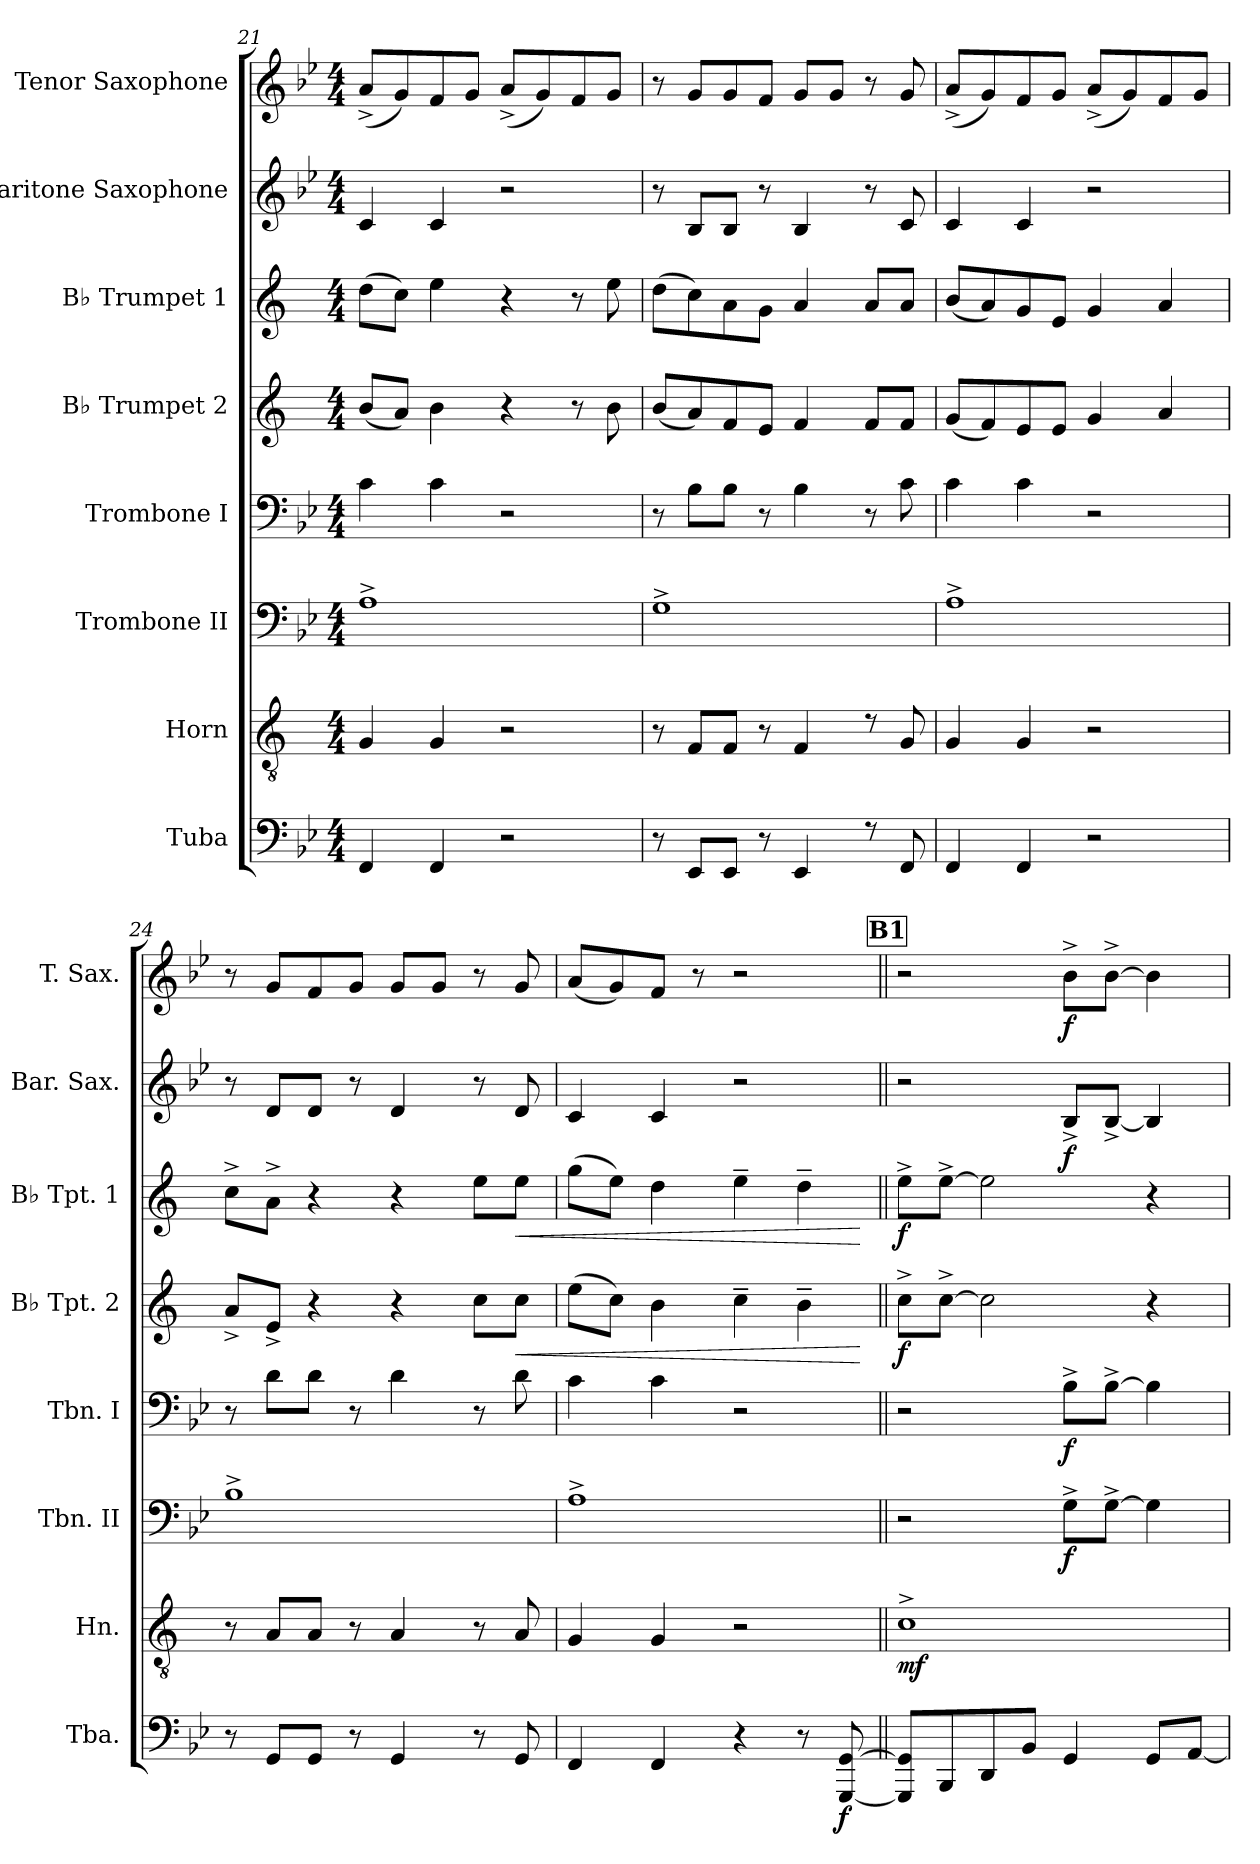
**kern	**dynam	**kern	**dynam	**kern	**dynam	**kern	**dynam	**kern	**dynam	**kern	**dynam	**kern	**dynam	**kern	**dynam
*part8	*part8	*part7	*part7	*part6	*part6	*part5	*part5	*part4	*part4	*part3	*part3	*part2	*part2	*part1	*part1
*staff8	*staff8	*staff7	*staff7	*staff6	*staff6	*staff5	*staff5	*staff4	*staff4	*staff3	*staff3	*staff2	*staff2	*staff1	*staff1
*I"Tuba	*	*I"Horn	*	*I"Trombone II	*	*I"Trombone I	*	*I"B♭ Trumpet 2	*	*I"B♭ Trumpet 1	*	*I"Baritone Saxophone	*	*I"Tenor Saxophone	*
*I'Tba.	*	*I'Hn.	*	*I'Tbn. II	*	*I'Tbn. I	*	*I'B♭ Tpt. 2	*	*I'B♭ Tpt. 1	*	*I'Bar. Sax.	*	*I'T. Sax.	*
*clefF4	*	*clefGv2	*	*clefF4	*	*clefF4	*	*clefG2	*	*clefG2	*	*clefG2	*	*clefG2	*
*	*	*ITrd1c2	*	*	*	*	*	*ITrd1c2	*	*ITrd1c2	*	*ITrd12c21	*	*ITrd8c14	*
*k[b-e-]	*	*k[b-e-]	*	*k[b-e-]	*	*k[b-e-]	*	*k[b-e-]	*	*k[b-e-]	*	*k[b-e-]	*	*k[b-e-]	*
*M4/4	*	*M4/4	*	*M4/4	*	*M4/4	*	*M4/4	*	*M4/4	*	*M4/4	*	*M4/4	*
=21	=21	=21	=21	=21	=21	=21	=21	=21	=21	=21	=21	=21	=21	=21	=21
4FF	.	4F	.	1A^	.	4c	.	(<8aL	.	(>8ccL	.	4C	.	(<8A^L	.
.	.	.	.	.	.	.	.	8gJ)	.	8b-J)	.	.	.	8G)	.
4FF	.	4F	.	.	.	4c	.	4a	.	4dd	.	4C	.	8F	.
.	.	.	.	.	.	.	.	.	.	.	.	.	.	8GJ	.
2r	.	2r	.	.	.	2r	.	4r	.	4r	.	2r	.	(<8A^L	.
.	.	.	.	.	.	.	.	.	.	.	.	.	.	8G)	.
.	.	.	.	.	.	.	.	8r	.	8r	.	.	.	8F	.
.	.	.	.	.	.	.	.	8a	.	8dd	.	.	.	8GJ	.
=22	=22	=22	=22	=22	=22	=22	=22	=22	=22	=22	=22	=22	=22	=22	=22
8r	.	8r	.	1G^	.	8r	.	(<8aL	.	(>8ccL	.	8r	.	8r	.
8EE-L	.	8E-L	.	.	.	8B-L	.	8g)	.	8b-)	.	8BB-L	.	8GL	.
8EE-J	.	8E-J	.	.	.	8B-J	.	8e-	.	8g	.	8BB-J	.	8G	.
8r	.	8r	.	.	.	8r	.	8dJ	.	8fJ	.	8r	.	8FJ	.
4EE-	.	4E-	.	.	.	4B-	.	4e-	.	4g	.	4BB-	.	8GL	.
.	.	.	.	.	.	.	.	.	.	.	.	.	.	8GJ	.
8rF	.	8rd	.	.	.	8r	.	8e-L	.	8gL	.	8r	.	8r	.
8FF	.	8F	.	.	.	8c	.	8e-J	.	8gJ	.	8C	.	8G	.
=23	=23	=23	=23	=23	=23	=23	=23	=23	=23	=23	=23	=23	=23	=23	=23
4FF	.	4F	.	1A^	.	4c	.	(<8fL	.	(<8aL	.	4C	.	(<8A^L	.
.	.	.	.	.	.	.	.	8e-)	.	8g)	.	.	.	8G)	.
4FF	.	4F	.	.	.	4c	.	8d	.	8f	.	4C	.	8F	.
.	.	.	.	.	.	.	.	8dJ	.	8dJ	.	.	.	8GJ	.
2r	.	2r	.	.	.	2r	.	4f	.	4f	.	2r	.	(<8A^L	.
.	.	.	.	.	.	.	.	.	.	.	.	.	.	8G)	.
.	.	.	.	.	.	.	.	4g	.	4g	.	.	.	8F	.
.	.	.	.	.	.	.	.	.	.	.	.	.	.	8GJ	.
=24	=24	=24	=24	=24	=24	=24	=24	=24	=24	=24	=24	=24	=24	=24	=24
8r	.	8r	.	1B-^	.	8r	.	8g^L	.	8b-^L	.	8r	.	8r	.
8GGL	.	8GL	.	.	.	8dL	.	8d^J	.	8g^J	.	8DL	.	8GL	.
8GGJ	.	8GJ	.	.	.	8dJ	.	4r	.	4r	.	8DJ	.	8F	.
8r	.	8r	.	.	.	8r	.	.	.	.	.	8r	.	8GJ	.
4GG	.	4G	.	.	.	4d	.	4r	.	4r	.	4D	.	8GL	.
.	.	.	.	.	.	.	.	.	.	.	.	.	.	8GJ	.
8r	.	8r	.	.	.	8r	.	8b-L	.	8ddL	.	8r	.	8r	.
!	!	!	!	!	!	!	!	!	!LO:HP:b	!	!LO:HP:b	!	!	!	!
8GG	.	8G	.	.	.	8d	.	8b-J	<	8ddJ	<	8D	.	8G	.
=25	=25	=25	=25	=25	=25	=25	=25	=25	=25	=25	=25	=25	=25	=25	=25
4FF	.	4F	.	1A^	.	4c	.	(>8ddL	.	(>8ffL	.	4C	.	(<8AL	.
.	.	.	.	.	.	.	.	8b-J)	.	8ddJ)	.	.	.	8G)	.
4FF	.	4F	.	.	.	4c	.	4a	.	4cc	.	4C	.	8FJ	.
.	.	.	.	.	.	.	.	.	.	.	.	.	.	8r	.
4r	.	2r	.	.	.	2r	.	4b-~	.	4dd~	.	2r	.	2r	.
8r	.	.	.	.	.	.	.	4a~	.	4cc~	.	.	.	.	.
!	!LO:DY:b	!	!	!	!	!	!	!	!	!	!	!	!	!	!
[8GGG [8GG	f	.	.	.	.	.	.	.	.	.	.	.	.	.	.
.	.	.	.	.	.	.	.	.	[	.	[	.	.	.	.
!!LO:REH:place=s1:a:B:fs=14:t=B1
=26||	=26||	=26||	=26||	=26||	=26||	=26||	=26||	=26||	=26||	=26||	=26||	=26||	=26||	=26||	=26||
!	!	!	!LO:DY:b	!	!	!	!	!	!LO:DY:b	!	!LO:DY:b	!	!	!	!
8GGG] 8GG]L	.	1B-^	mf	2r	.	2r	.	8b-^L	f	8dd^L	f	2r	.	2r	.
8BBB-	.	.	.	.	.	.	.	[8b-^J	.	[8dd^J	.	.	.	.	.
8DD	.	.	.	.	.	.	.	2b-]	.	2dd]	.	.	.	.	.
8BB-J	.	.	.	.	.	.	.	.	.	.	.	.	.	.	.
!	!	!	!	!	!LO:DY:b	!	!LO:DY:b	!	!	!	!	!	!LO:DY:b	!	!LO:DY:b
4GG	.	.	.	8G^L	f	8B-^L	f	.	.	.	.	8BB-^L	f	8B-^L	f
.	.	.	.	[8G^J	.	[8B-^J	.	.	.	.	.	[8BB-^J	.	[8B-^J	.
8GGL	.	.	.	4G]	.	4B-]	.	4r	.	4r	.	4BB-]	.	4B-]	.
[8AAJ	.	.	.	.	.	.	.	.	.	.	.	.	.	.	.
=	=	=	=	=	=	=	=	=	=	=	=	=	=	=	=
*-	*-	*-	*-	*-	*-	*-	*-	*-	*-	*-	*-	*-	*-	*-	*-
